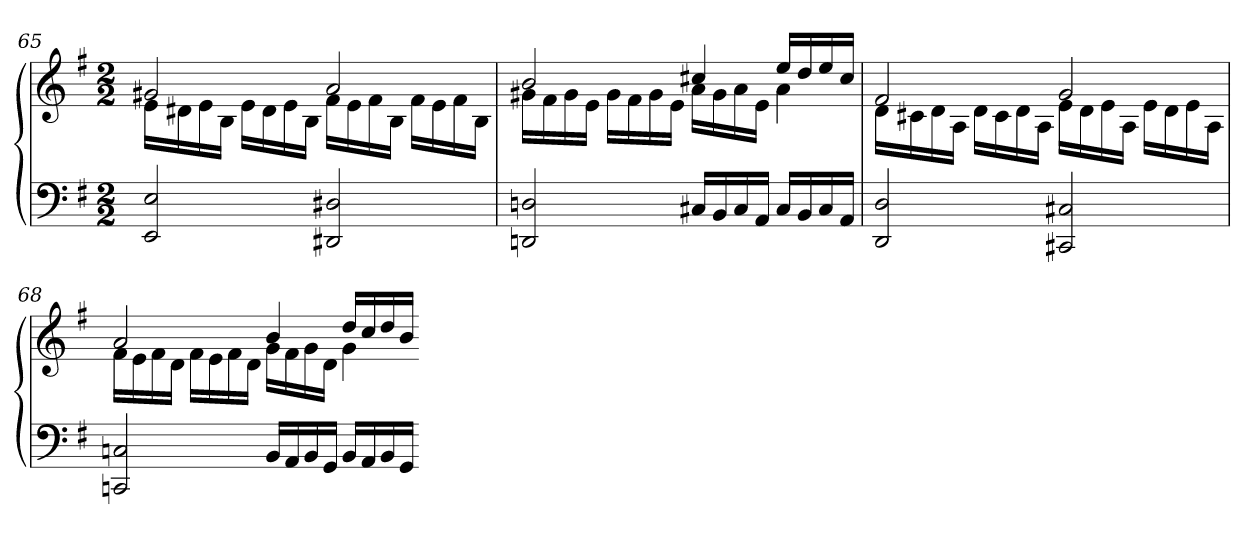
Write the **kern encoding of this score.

**kern	**kern
*part1	*part1
*staff2	*staff1
*clefF4	*clefG2
*k[f#]	*k[f#]
*G:	*G:
*M2/2	*M2/2
=65	=65
*	*^
2EE 2E	2g#X	16eLL
.	.	16d#X
.	.	16e
.	.	16BJJ
.	.	16eLL
.	.	16d#
.	.	16e
.	.	16BJJ
2DD#X 2D#X	2a	16f#LL
.	.	16e
.	.	16f#
.	.	16BJJ
.	.	16f#LL
.	.	16e
.	.	16f#
.	.	16BJJ
=66	=66	=66
2DDn 2Dn	2b	16g#XLL
.	.	16f#
.	.	16g#
.	.	16eJJ
.	.	16g#LL
.	.	16f#
.	.	16g#
.	.	16eJJ
16C#XLL	4cc#X	16aLL
16BB	.	16g#
16C#	.	16a
16AAJJ	.	16eJJ
16C#LL	16eeLL	4a
16BB	16dd	.
16C#	16ee	.
16AAJJ	16cc#JJ	.
=67	=67	=67
2DD 2D	2f#	16dLL
.	.	16c#X
.	.	16d
.	.	16AJJ
.	.	16dLL
.	.	16c#
.	.	16d
.	.	16AJJ
2CC#X 2C#X	2g	16eLL
.	.	16d
.	.	16e
.	.	16AJJ
.	.	16eLL
.	.	16d
.	.	16e
.	.	16AJJ
=68	=68	=68
2CCn 2Cn	2a	16f#LL
.	.	16e
.	.	16f#
.	.	16dJJ
.	.	16f#LL
.	.	16e
.	.	16f#
.	.	16dJJ
16BBLL	4b	16gLL
16AA	.	16f#
16BB	.	16g
16GGJJ	.	16dJJ
16BBLL	16ddLL	4g
16AA	16cc	.
16BB	16dd	.
16GGJJ	16bJJ	.
*	*v	*v
=-	=-
*-	*-
